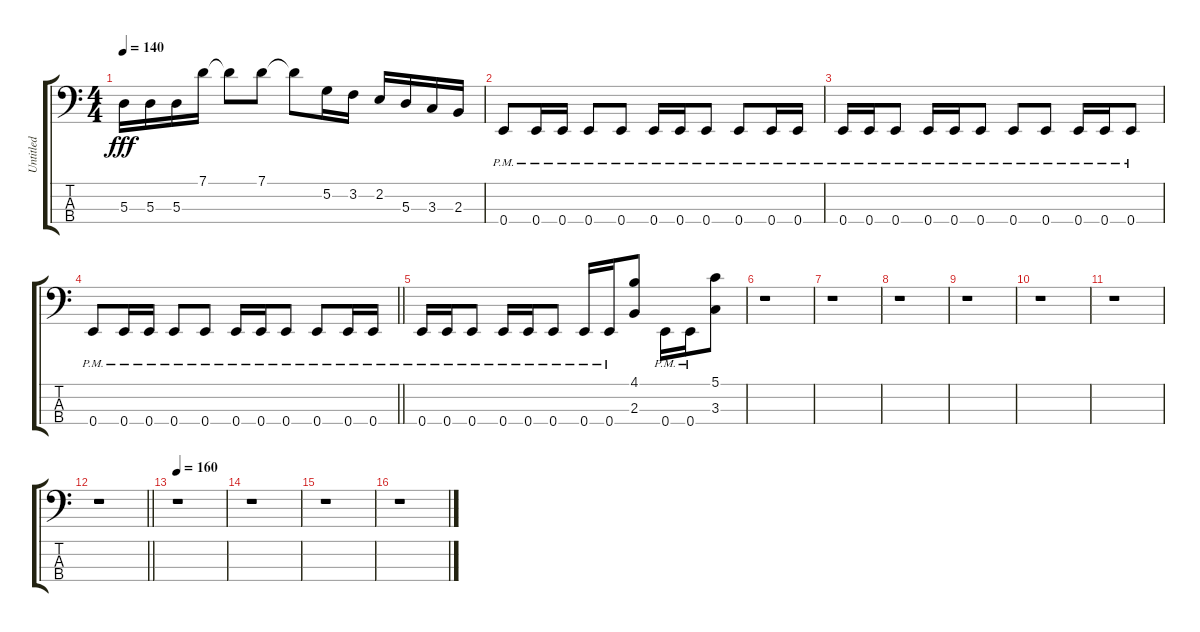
\track ("Untitled" "Untitled") {instrument electricbasspick}
\staff {score tabs}
\tuning (G2 D2 A1 E1) {hide}
\ts (4 4)
\tempo 140
\clef f4
\ks c
5.3.16{dy fff} 5.3.16 5.3.16 7.1.16 7.1{t}.8 7.1.8 7.1{t}.8 5.2.16 3.2.16 2.2.16 5.3.16 3.3.16 2.3.16 |
0.4{pm}.8 0.4{pm}.16 0.4{pm}.16 0.4{pm}.8 0.4{pm}.8 0.4{pm}.16 0.4{pm}.16 0.4{pm}.8 0.4{pm}.8 0.4{pm}.16 0.4{pm}.16 |
0.4{pm}.16 0.4{pm}.16 0.4{pm}.8 0.4{pm}.16 0.4{pm}.16 0.4{pm}.8 0.4{pm}.8 0.4{pm}.8 0.4{pm}.16 0.4{pm}.16 0.4{pm}.8 |
\barLineRight lightlight
0.4{pm}.8 0.4{pm}.16 0.4{pm}.16 0.4{pm}.8 0.4{pm}.8 0.4{pm}.16 0.4{pm}.16 0.4{pm}.8 0.4{pm}.8 0.4{pm}.16 0.4{pm}.16 |
0.4{pm}.16 0.4{pm}.16 0.4{pm}.8 0.4{pm}.16 0.4{pm}.16 0.4{pm}.8 0.4{pm}.16 0.4{pm}.16 (4.1 2.3).8 0.4{pm}.16 0.4{pm}.16 (5.1 3.3).8 |
r.1 |
r.1 |
r.1 |
r.1 |
r.1 |
r.1 |
\barLineRight lightlight
r.1 |
\tempo 160
r.1 |
r.1 |
r.1 |
r.1
